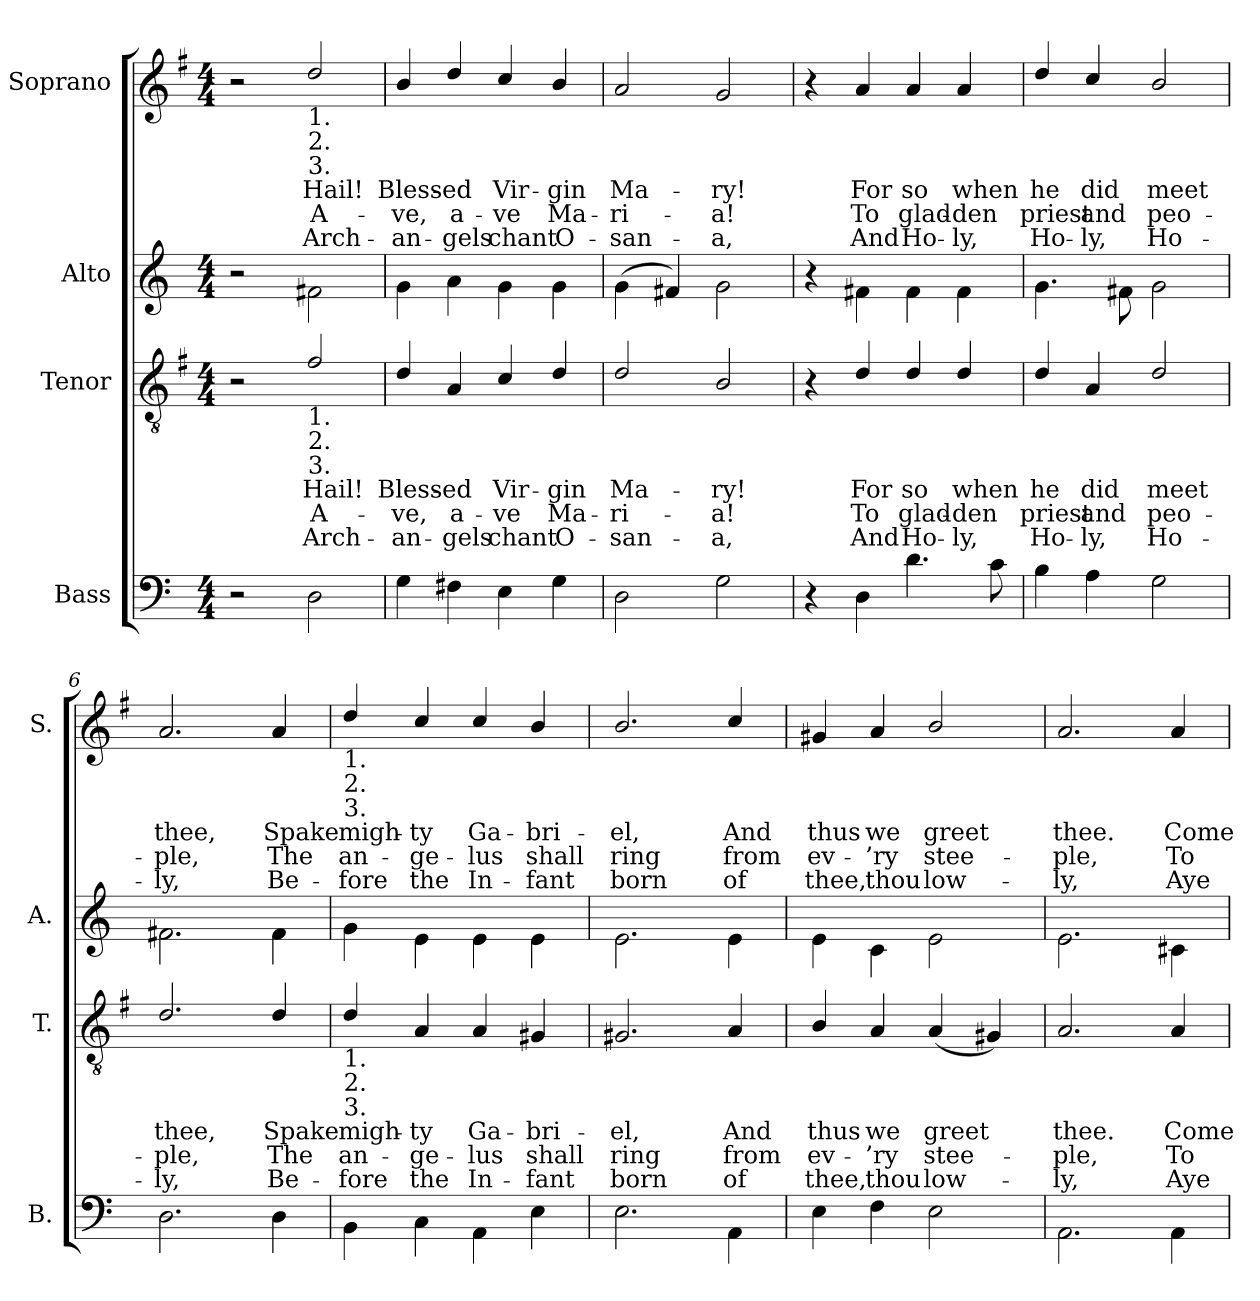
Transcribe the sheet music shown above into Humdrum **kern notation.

**kern	**kern	**text	**text	**text	**kern	**kern	**text	**text	**text
*part4	*part3	*part3	*part3	*part3	*part2	*part1	*part1	*part1	*part1
*staff4	*staff3	*staff3	*staff3	*staff3	*staff2	*staff1	*staff1	*staff1	*staff1
*I"Bass	*I"Tenor	*	*	*	*I"Alto	*I"Soprano	*	*	*
*I'B.	*I'T.	*	*	*	*I'A.	*I'S.	*	*	*
*clefF4	*clefGv2	*	*	*	*clefG2	*clefG2	*	*	*
*k[]	*k[f#]	*	*	*	*k[]	*k[f#]	*	*	*
*	*G:	*	*	*	*	*G:	*	*	*
*M4/4	*M4/4	*	*	*	*M4/4	*M4/4	*	*	*
=1	=1	=1	=1	=1	=1	=1	=1	=1	=1
2r	2r	.	.	.	2r	2r	.	.	.
!	!	!	!	!	!	!LO:TX:b:t=1.	!	!	!
!	!	!	!	!	!	!LO:TX:b:t=2.	!	!	!
!	!	!	!	!	!	!LO:TX:b:t=3.	!	!	!
!	!LO:TX:b:t=1.	!	!	!	!	!	!	!	!
!	!LO:TX:b:t=2.	!	!	!	!	!	!	!	!
!	!LO:TX:b:t=3.	!	!	!	!	!	!	!	!
!	!	!LO:LY:b	!LO:LY:b	!LO:LY:b	!	!	!LO:LY:b	!LO:LY:b	!LO:LY:b
2D\	2f#/	Hail!	A-	Arch-	2f#X\	2dd/	Hail!	A-	Arch-
=2	=2	=2	=2	=2	=2	=2	=2	=2	=2
!	!	!LO:LY:b	!LO:LY:b	!LO:LY:b	!	!	!LO:LY:b	!LO:LY:b	!LO:LY:b
4G\	4d/	Bless-	-ve,	-an-	4g\	4b/	Bless-	-ve,	-an-
!	!	!LO:LY:b	!LO:LY:b	!LO:LY:b	!	!	!LO:LY:b	!LO:LY:b	!LO:LY:b
4F#X\	4A/	-ed	a-	-gels	4a\	4dd/	-ed	a-	-gels
!	!	!LO:LY:b	!LO:LY:b	!LO:LY:b	!	!	!LO:LY:b	!LO:LY:b	!LO:LY:b
4E\	4c/	Vir-	-ve	chant	4g\	4cc/	Vir-	-ve	chant
!	!	!LO:LY:b	!LO:LY:b	!LO:LY:b	!	!	!LO:LY:b	!LO:LY:b	!LO:LY:b
4G\	4d/	-gin	Ma-	O-	4g\	4b/	-gin	Ma-	O-
=3	=3	=3	=3	=3	=3	=3	=3	=3	=3
!	!	!LO:LY:b	!LO:LY:b	!LO:LY:b	!	!	!LO:LY:b	!LO:LY:b	!LO:LY:b
2D\	2d/	Ma-	-ri-	-san-	(>4g\	2a/	Ma-	-ri-	-san-
.	.	.	.	.	4f#X/)	.	.	.	.
!	!	!LO:LY:b	!LO:LY:b	!LO:LY:b	!	!	!LO:LY:b	!LO:LY:b	!LO:LY:b
2G\	2B/	-ry!	-a!	-a,	2g\	2g/	-ry!	-a!	-a,
=4	=4	=4	=4	=4	=4	=4	=4	=4	=4
4r	4r	.	.	.	4r	4r	.	.	.
!	!	!LO:LY:b	!LO:LY:b	!LO:LY:b	!	!	!LO:LY:b	!LO:LY:b	!LO:LY:b
4D\	4d/	For	To	And	4f#X\	4a/	For	To	And
!	!	!LO:LY:b	!LO:LY:b	!LO:LY:b	!	!	!LO:LY:b	!LO:LY:b	!LO:LY:b
4.d\	4d/	so	glad-	Ho-	4f#\	4a/	so	glad-	Ho-
!	!	!LO:LY:b	!LO:LY:b	!LO:LY:b	!	!	!LO:LY:b	!LO:LY:b	!LO:LY:b
.	4d/	when	-den	-ly,	4f#\	4a/	when	-den	-ly,
8c\	.	.	.	.	.	.	.	.	.
=5	=5	=5	=5	=5	=5	=5	=5	=5	=5
!	!	!LO:LY:b	!LO:LY:b	!LO:LY:b	!	!	!LO:LY:b	!LO:LY:b	!LO:LY:b
4B\	4d/	he	priest	Ho-	4.g\	4dd/	he	priest	Ho-
!	!	!LO:LY:b	!LO:LY:b	!LO:LY:b	!	!	!LO:LY:b	!LO:LY:b	!LO:LY:b
4A\	4A/	did	and	-ly,	.	4cc/	did	and	-ly,
.	.	.	.	.	8f#X\	.	.	.	.
!	!	!LO:LY:b	!LO:LY:b	!LO:LY:b	!	!	!LO:LY:b	!LO:LY:b	!LO:LY:b
2G\	2d/	meet	peo-	Ho-	2g\	2b/	meet	peo-	Ho-
=6	=6	=6	=6	=6	=6	=6	=6	=6	=6
!	!	!LO:LY:b	!LO:LY:b	!LO:LY:b	!	!	!LO:LY:b	!LO:LY:b	!LO:LY:b
2.D\	2.d/	thee,	-ple,	-ly,	2.f#X\	2.a/	thee,	-ple,	-ly,
!	!	!LO:LY:b	!LO:LY:b	!LO:LY:b	!	!	!LO:LY:b	!LO:LY:b	!LO:LY:b
4D\	4d/	Spake	The	Be-	4f#\	4a/	Spake	The	Be-
!!LO:LB:g=z
=7	=7	=7	=7	=7	=7	=7	=7	=7	=7
!	!	!	!	!	!	!LO:TX:b:t=1.	!	!	!
!	!	!	!	!	!	!LO:TX:b:t=2.	!	!	!
!	!	!	!	!	!	!LO:TX:b:t=3.	!	!	!
!	!LO:TX:b:t=1.	!	!	!	!	!	!	!	!
!	!LO:TX:b:t=2.	!	!	!	!	!	!	!	!
!	!LO:TX:b:t=3.	!	!	!	!	!	!	!	!
!	!	!LO:LY:b	!LO:LY:b	!LO:LY:b	!	!	!LO:LY:b	!LO:LY:b	!LO:LY:b
4BB\	4d/	migh-	an-	-fore	4g\	4dd/	migh-	an-	-fore
!	!	!LO:LY:b	!LO:LY:b	!LO:LY:b	!	!	!LO:LY:b	!LO:LY:b	!LO:LY:b
4C\	4A/	-ty	-ge-	the	4e\	4cc/	-ty	-ge-	the
!	!	!LO:LY:b	!LO:LY:b	!LO:LY:b	!	!	!LO:LY:b	!LO:LY:b	!LO:LY:b
4AA\	4A/	Ga-	-lus	In-	4e\	4cc/	Ga-	-lus	In-
!	!	!LO:LY:b	!LO:LY:b	!LO:LY:b	!	!	!LO:LY:b	!LO:LY:b	!LO:LY:b
4E\	4G#X/	-bri-	shall	-fant	4e\	4b/	-bri-	shall	-fant
=8	=8	=8	=8	=8	=8	=8	=8	=8	=8
!	!	!LO:LY:b	!LO:LY:b	!LO:LY:b	!	!	!LO:LY:b	!LO:LY:b	!LO:LY:b
2.E\	2.G#X/	-el,	ring	born	2.e\	2.b/	-el,	ring	born
!	!	!LO:LY:b	!LO:LY:b	!LO:LY:b	!	!	!LO:LY:b	!LO:LY:b	!LO:LY:b
4AA\	4A/	And	from	of	4e\	4cc/	And	from	of
=9	=9	=9	=9	=9	=9	=9	=9	=9	=9
!	!	!LO:LY:b	!LO:LY:b	!LO:LY:b	!	!	!LO:LY:b	!LO:LY:b	!LO:LY:b
4E\	4B/	thus	ev-	thee,	4e\	4g#X/	thus	ev-	thee,
!	!	!LO:LY:b	!LO:LY:b	!LO:LY:b	!	!	!LO:LY:b	!LO:LY:b	!LO:LY:b
4F\	4A/	we	-’ry	thou	4c\	4a/	we	-’ry	thou
!	!	!LO:LY:b	!LO:LY:b	!LO:LY:b	!	!	!LO:LY:b	!LO:LY:b	!LO:LY:b
2E\	(<4A/	greet	stee-	low-	2e\	2b/	greet	stee-	low-
.	4G#X/)	.	.	.	.	.	.	.	.
=10	=10	=10	=10	=10	=10	=10	=10	=10	=10
!	!	!LO:LY:b	!LO:LY:b	!LO:LY:b	!	!	!LO:LY:b	!LO:LY:b	!LO:LY:b
2.AA\	2.A/	thee.	-ple,	-ly,	2.e\	2.a/	thee.	-ple,	-ly,
!	!	!LO:LY:b	!LO:LY:b	!LO:LY:b	!	!	!LO:LY:b	!LO:LY:b	!LO:LY:b
4AA\	4A/	Come	To	Aye-	4c#X\	4a/	Come	To	Aye-
=	=	=	=	=	=	=	=	=	=
*-	*-	*-	*-	*-	*-	*-	*-	*-	*-
